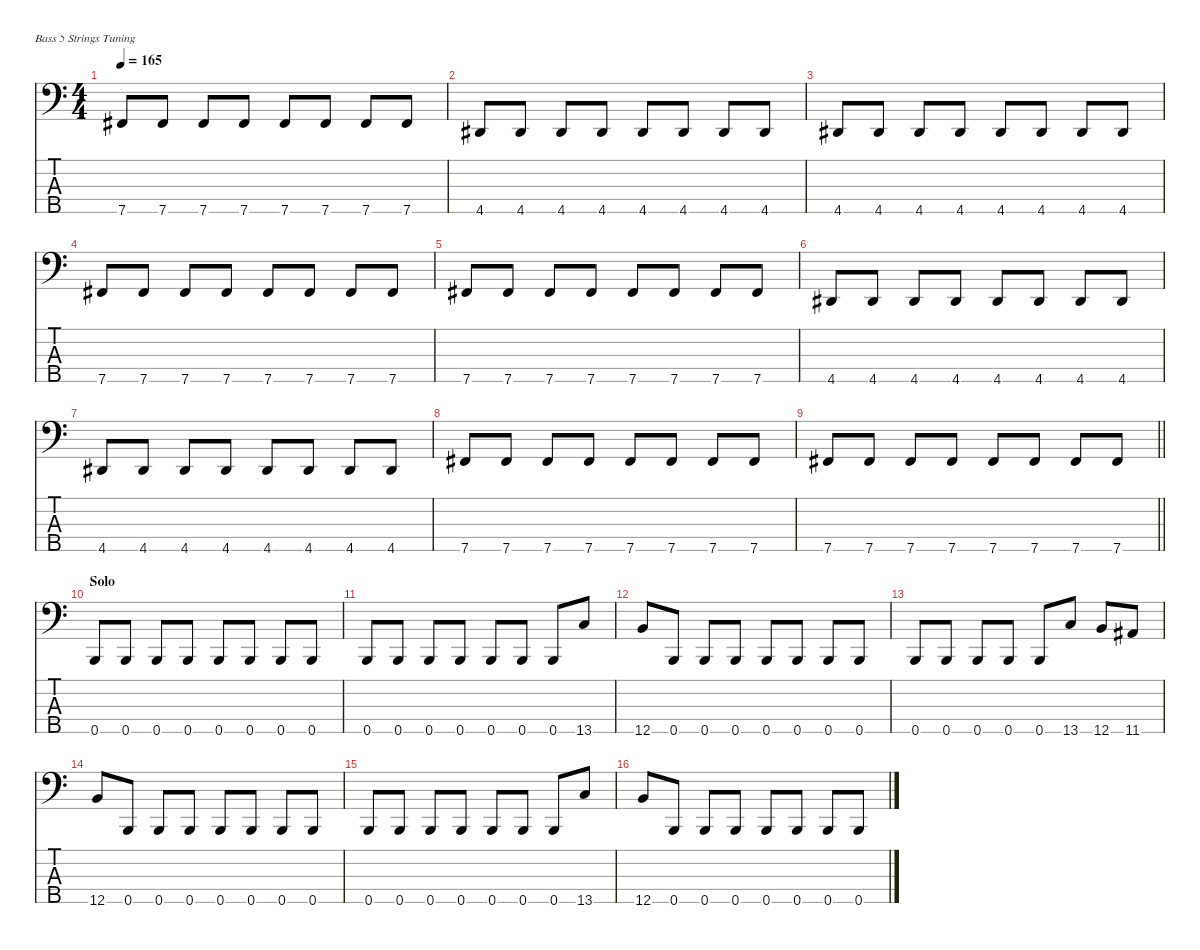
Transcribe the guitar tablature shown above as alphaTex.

\defaultSystemsLayout 4
\hideDynamics
\bracketExtendMode nobrackets
\singleTrackTrackNamePolicy hidden
\multiTrackTrackNamePolicy hidden
\firstSystemTrackNameMode fullname
\firstSystemTrackNameOrientation horizontal
\otherSystemsTrackNameOrientation horizontal
\track ("Bass" "el.bs.") {instrument electricbasspick}
\staff {score tabs}
\tuning (G2 D2 A1 E1 B0)
\ts (4 4)
\tempo 165
\clef f4
\ks c
7.5{acc #}.8{dy f beam Up} 7.5{acc #}.8{beam Up} 7.5{acc #}.8{beam Up} 7.5{acc #}.8{beam Up} 7.5{acc #}.8{beam Up} 7.5{acc #}.8{beam Up} 7.5{acc #}.8{beam Up} 7.5{acc #}.8{beam Up} |
4.5{acc #}.8{beam Up} 4.5{acc #}.8{beam Up} 4.5{acc #}.8{beam Up} 4.5{acc #}.8{beam Up} 4.5{acc #}.8{beam Up} 4.5{acc #}.8{beam Up} 4.5{acc #}.8{beam Up} 4.5{acc #}.8{beam Up} |
4.5{acc #}.8{beam Up} 4.5{acc #}.8{beam Up} 4.5{acc #}.8{beam Up} 4.5{acc #}.8{beam Up} 4.5{acc #}.8{beam Up} 4.5{acc #}.8{beam Up} 4.5{acc #}.8{beam Up} 4.5{acc #}.8{beam Up} |
7.5{acc #}.8{beam Up} 7.5{acc #}.8{beam Up} 7.5{acc #}.8{beam Up} 7.5{acc #}.8{beam Up} 7.5{acc #}.8{beam Up} 7.5{acc #}.8{beam Up} 7.5{acc #}.8{beam Up} 7.5{acc #}.8{beam Up} |
7.5{acc #}.8{beam Up} 7.5{acc #}.8{beam Up} 7.5{acc #}.8{beam Up} 7.5{acc #}.8{beam Up} 7.5{acc #}.8{beam Up} 7.5{acc #}.8{beam Up} 7.5{acc #}.8{beam Up} 7.5{acc #}.8{beam Up} |
4.5{acc #}.8{beam Up} 4.5{acc #}.8{beam Up} 4.5{acc #}.8{beam Up} 4.5{acc #}.8{beam Up} 4.5{acc #}.8{beam Up} 4.5{acc #}.8{beam Up} 4.5{acc #}.8{beam Up} 4.5{acc #}.8{beam Up} |
4.5{acc #}.8{beam Up} 4.5{acc #}.8{beam Up} 4.5{acc #}.8{beam Up} 4.5{acc #}.8{beam Up} 4.5{acc #}.8{beam Up} 4.5{acc #}.8{beam Up} 4.5{acc #}.8{beam Up} 4.5{acc #}.8{beam Up} |
7.5{acc #}.8{beam Up} 7.5{acc #}.8{beam Up} 7.5{acc #}.8{beam Up} 7.5{acc #}.8{beam Up} 7.5{acc #}.8{beam Up} 7.5{acc #}.8{beam Up} 7.5{acc #}.8{beam Up} 7.5{acc #}.8{beam Up} |
\barLineRight lightlight
7.5{acc #}.8{beam Up} 7.5{acc #}.8{beam Up} 7.5{acc #}.8{beam Up} 7.5{acc #}.8{beam Up} 7.5{acc #}.8{beam Up} 7.5{acc #}.8{beam Up} 7.5{acc #}.8{beam Up} 7.5{acc #}.8{beam Up} |
\section ("" "Solo")
0.5.8{beam Up} 0.5.8{beam Up} 0.5.8{beam Up} 0.5.8{beam Up} 0.5.8{beam Up} 0.5.8{beam Up} 0.5.8{beam Up} 0.5.8{beam Up} |
0.5.8{beam Up} 0.5.8{beam Up} 0.5.8{beam Up} 0.5.8{beam Up} 0.5.8{beam Up} 0.5.8{beam Up} 0.5.8{beam Up} 13.5.8{beam Up} |
12.5.8{beam Up} 0.5.8{beam Up} 0.5.8{beam Up} 0.5.8{beam Up} 0.5.8{beam Up} 0.5.8{beam Up} 0.5.8{beam Up} 0.5.8{beam Up} |
0.5.8{beam Up} 0.5.8{beam Up} 0.5.8{beam Up} 0.5.8{beam Up} 0.5.8{beam Up} 13.5.8{beam Up} 12.5.8{beam Up} 11.5{acc #}.8{beam Up} |
12.5.8{beam Up} 0.5.8{beam Up} 0.5.8{beam Up} 0.5.8{beam Up} 0.5.8{beam Up} 0.5.8{beam Up} 0.5.8{beam Up} 0.5.8{beam Up} |
0.5.8{beam Up} 0.5.8{beam Up} 0.5.8{beam Up} 0.5.8{beam Up} 0.5.8{beam Up} 0.5.8{beam Up} 0.5.8{beam Up} 13.5.8{beam Up} |
12.5.8{beam Up} 0.5.8{beam Up} 0.5.8{beam Up} 0.5.8{beam Up} 0.5.8{beam Up} 0.5.8{beam Up} 0.5.8{beam Up} 0.5.8{beam Up}
